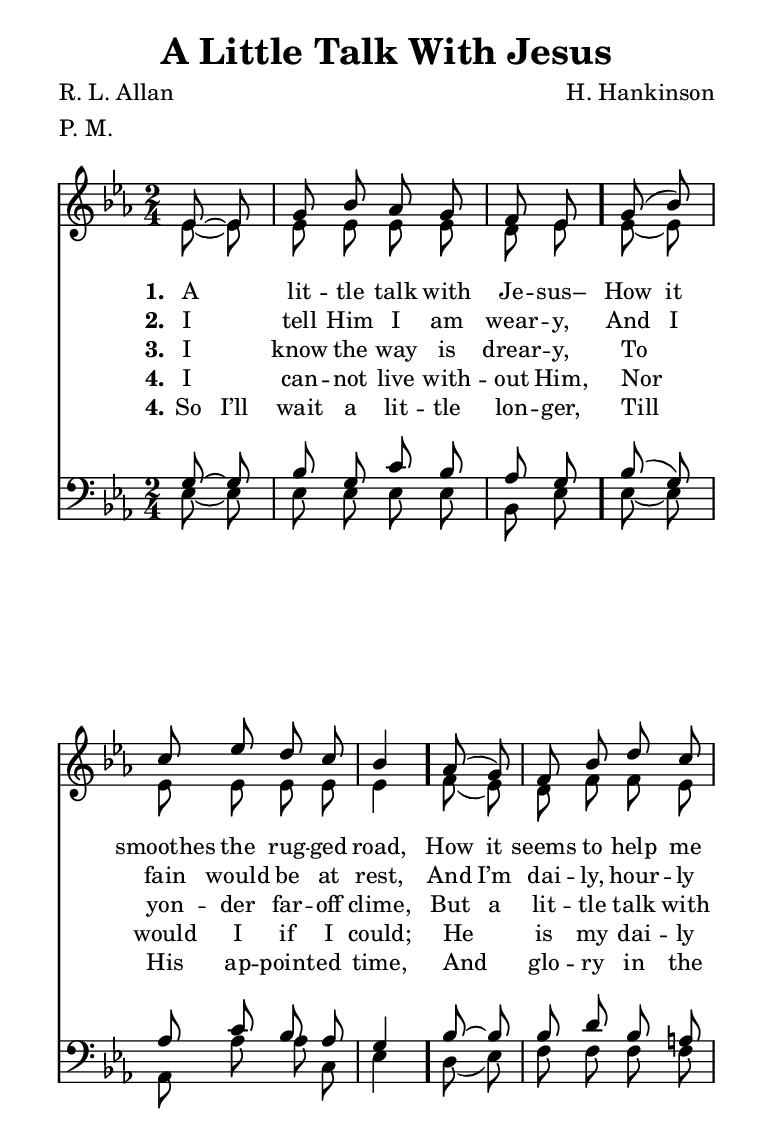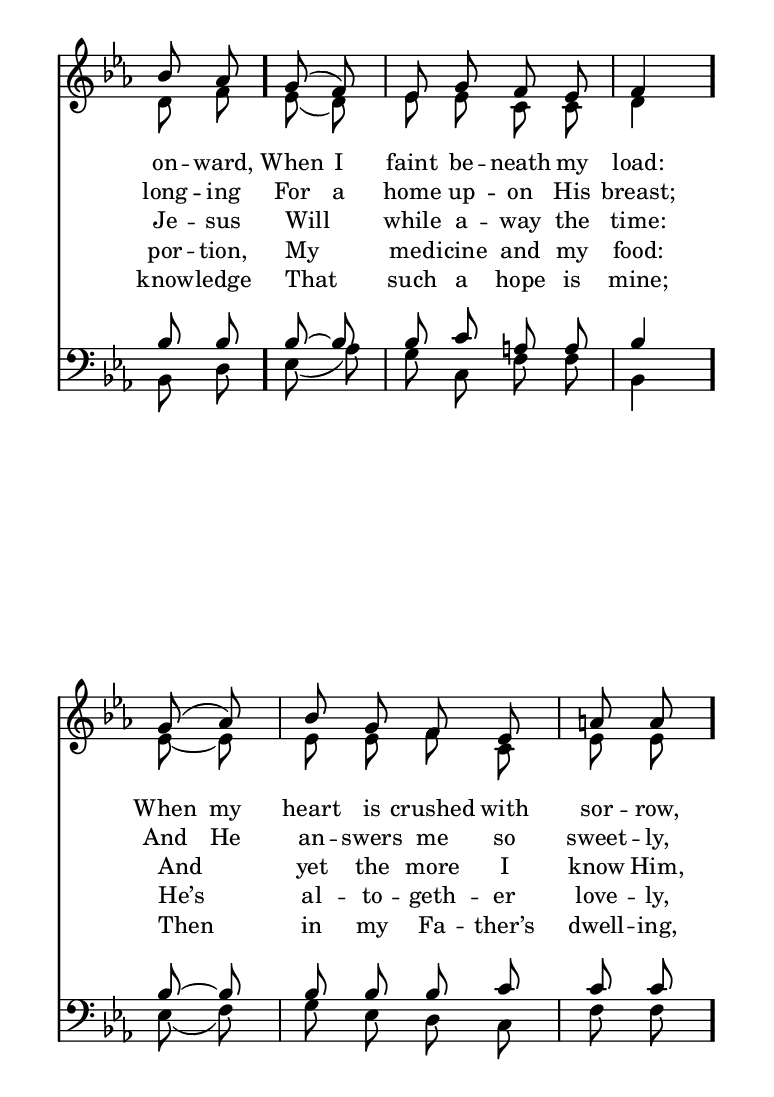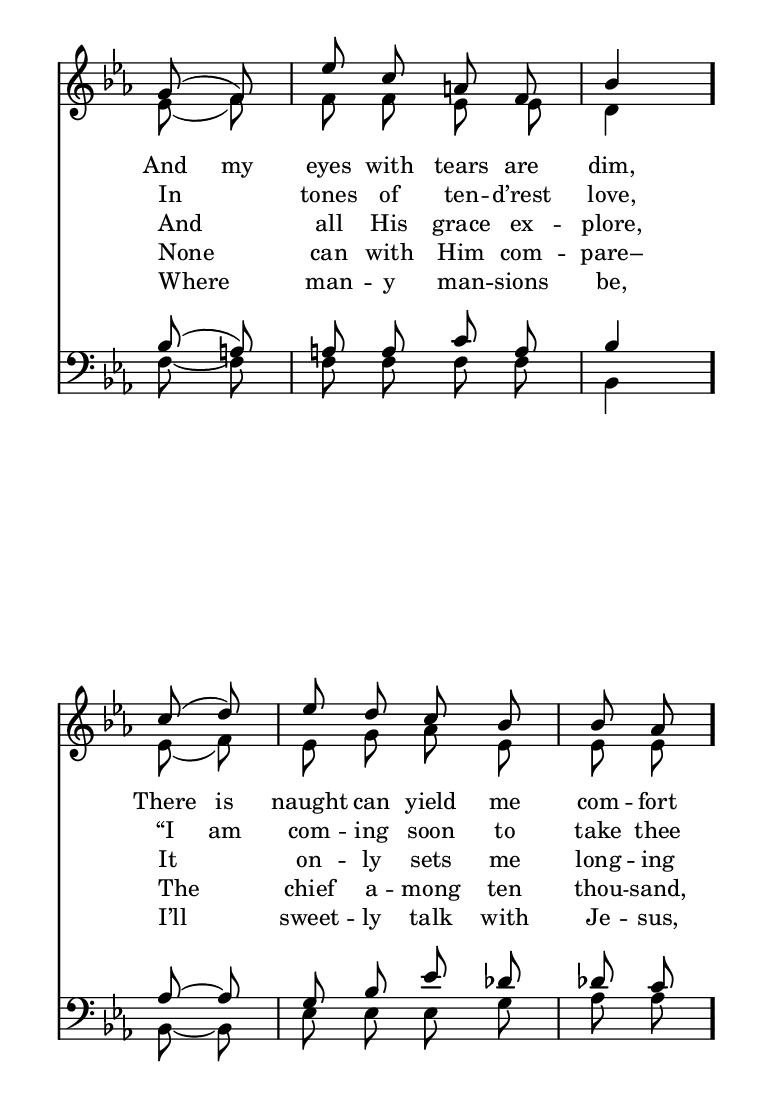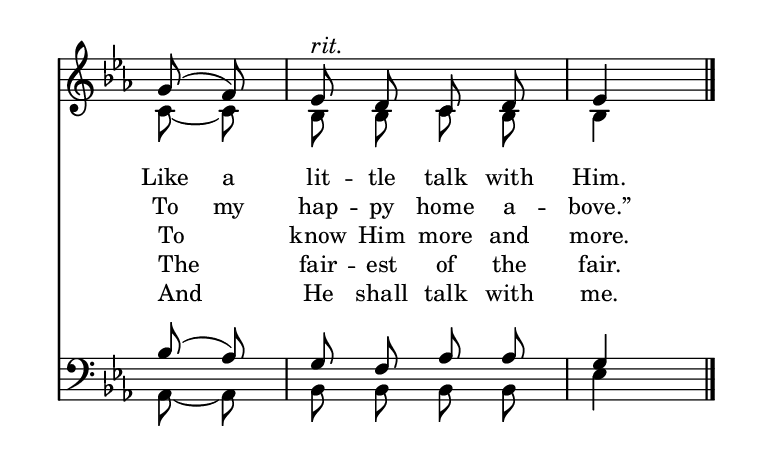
\include "common/global.ily"
\paper {
  \include "common/paper.ily"
}

\header{
  hymnnumber = "204"
  title = "A Little Talk With Jesus"
  tunename = ""
  meter = "P. M."
  poet = "R. L. Allan"
  composer = "H. Hankinson"
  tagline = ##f
}

global = {
  \include "common/overrides.ily"
  \override Staff.TimeSignature.style = #'()
  \time 2/4
  \override Score.MetronomeMark.transparent = ##t % hide all fermata changes too
  \tempo 4=70
  \key ees \major
  \partial 4
  \autoBeamOff
}

notesSoprano = {
\global
\relative c' {

  ees8 ~ ees | g bes aes g | f ees
  g8( bes) c ees d c | bes4
  aes8( g) | f bes d c | bes aes
  g8( f) ees g f ees | f4
  g8( aes) bes8 g f ees | a a
  g8( f) | ees' c a f | bes4
  c8( d) | ees d c bes | bes aes
  g8( f) | ees^\markup{ \italic rit. } d c d | ees4

  \bar "|."

}
}

notesAlto = {
\global
\relative e' {

  ees8 ~ ees | ees ees ees ees | d ees
  ees8 ~ ees | ees ees ees ees | ees4
  f8( ees) | d f f ees | d f
  ees8( d) | ees ees c c | d4
  ees8 ~ ees | ees ees f c | ees ees
  ees8( f) | f f ees ees | d4
  ees8( f) | ees g aes ees | ees ees
  c8 ~ c | bes bes c bes | bes4

}
}

notesTenor = {
\global
\relative a {

  g8 ~ g | bes g c bes | aes g
  bes8( g) | aes c bes aes | g4
  bes8 ~ bes | bes d bes a | bes bes
  bes8 ~ bes | bes c a a | bes4
  bes8 ~ bes | bes bes bes c | c c
  bes8( a) | a a c a | bes4
  aes8 ~ aes | g bes ees des | des c
  bes8( aes) | g f aes aes | g4

}
}

notesBass = {
\global
\relative f {

  ees8 ~ ees | ees ees ees ees | bes ees
  ees8 ~ ees | aes, aes' aes c, | ees4
  d8( ees) | f f f f | bes, d
  ees8( aes) | g c, f f | bes,4
  ees8( f) | g ees d c | f f
  f8 ~ f | f f f f | bes,4
  bes8 ~ bes | ees ees ees g | aes aes
  aes,8 ~ aes | bes bes bes bes | ees4

}
}

wordsA = \lyricmode {
\set stanza = "1."

A lit -- tle talk with Je -- sus– \bar "."
{ \mon } How it { \moff } smoothes the rug -- ged road, \bar "."
{ \mon } How it { \moff } seems to help me on -- ward, \bar "."
{ \mon } When I { \moff } faint be -- neath my load: \bar "."
{ \mon } When my { \moff } heart is crushed with sor -- row, \bar "."
{ \mon } And my { \moff } eyes with tears are dim, \bar "."
{ \mon } There is { \moff } naught can yield me com -- fort \bar "."
{ \mon } Like a { \moff } lit -- tle talk with Him. \bar "."

}

wordsB = \lyricmode {
\set stanza = "2."

I tell Him I am wear -- y,
{ \mon } And I { \moff } fain would be at rest,
{ \mon } And I’m { \moff } dai -- ly, hour -- ly long -- ing
{ \mon } For a { \moff } home up -- on His breast;
{ \mon } And He { \moff } an -- swers me so sweet -- ly,
In tones of ten -- d’rest love,
{ \mon } “I am { \moff } com -- ing soon to take thee
{ \mon } To my { \moff } hap -- py home a -- bove.”

}

wordsC = \lyricmode {
\set stanza = "3."

I know the way is drear -- y,
To yon -- der far -- off clime,
{ \mon } But a { \moff } lit -- tle talk with Je -- sus
Will while a -- way the time:
And yet the more I know Him,
And all His grace ex -- plore,
It on -- ly sets me long -- ing
To know Him more and more.

}

wordsD = \lyricmode {
\set stanza = "4."

I can -- not live with -- out Him,
Nor would I if I could;
He is my dai -- ly por -- tion,
My med -- icine and my food:
He’s al -- to -- geth -- er love -- ly,
None can with Him com -- pare–
The chief a -- mong ten thou -- sand,
The fair -- est of the fair.

}

wordsE = \lyricmode {
\set stanza = "4."

{ \mon } So I’ll { \moff } wait a lit -- tle lon -- ger,
Till His ap -- point -- ed time,
And glo -- ry in the know -- ledge
That such a hope is mine;
Then in my Fa -- ther’s dwell -- ing,
Where man -- y man -- sions be,
I’ll sweet -- ly talk with Je -- sus,
And He shall talk with me.

}

\score {
  \context ChoirStaff <<
    \context Staff = upper <<
      \set ChoirStaff.systemStartDelimiter = #'SystemStartBar
      \context Voice  = sopranos { \voiceOne << \notesSoprano >> }
      \context Voice  = altos { \voiceTwo << \notesAlto >> }
      \context Lyrics = one   \lyricsto sopranos \wordsA
      \context Lyrics = two   \lyricsto sopranos \wordsB
      \context Lyrics = three \lyricsto sopranos \wordsC
      \context Lyrics = four  \lyricsto sopranos \wordsD
      \context Lyrics = five  \lyricsto sopranos \wordsE
    >>
    \context Staff = men <<
      \clef bass
      \context Voice  = tenors { \voiceOne << \notesTenor >> }
      \context Voice  = basses { \voiceTwo << \notesBass >> }
    >>
  >>
  \layout {
    \include "common/layout.ily"
  }
  \midi{
    \include "common/midi.ily"
  }
}

\version "2.18.2"  % necessary for upgrading to future LilyPond versions.

% vi:set et ts=2 sw=2 ai nocindent syntax=lilypond:
